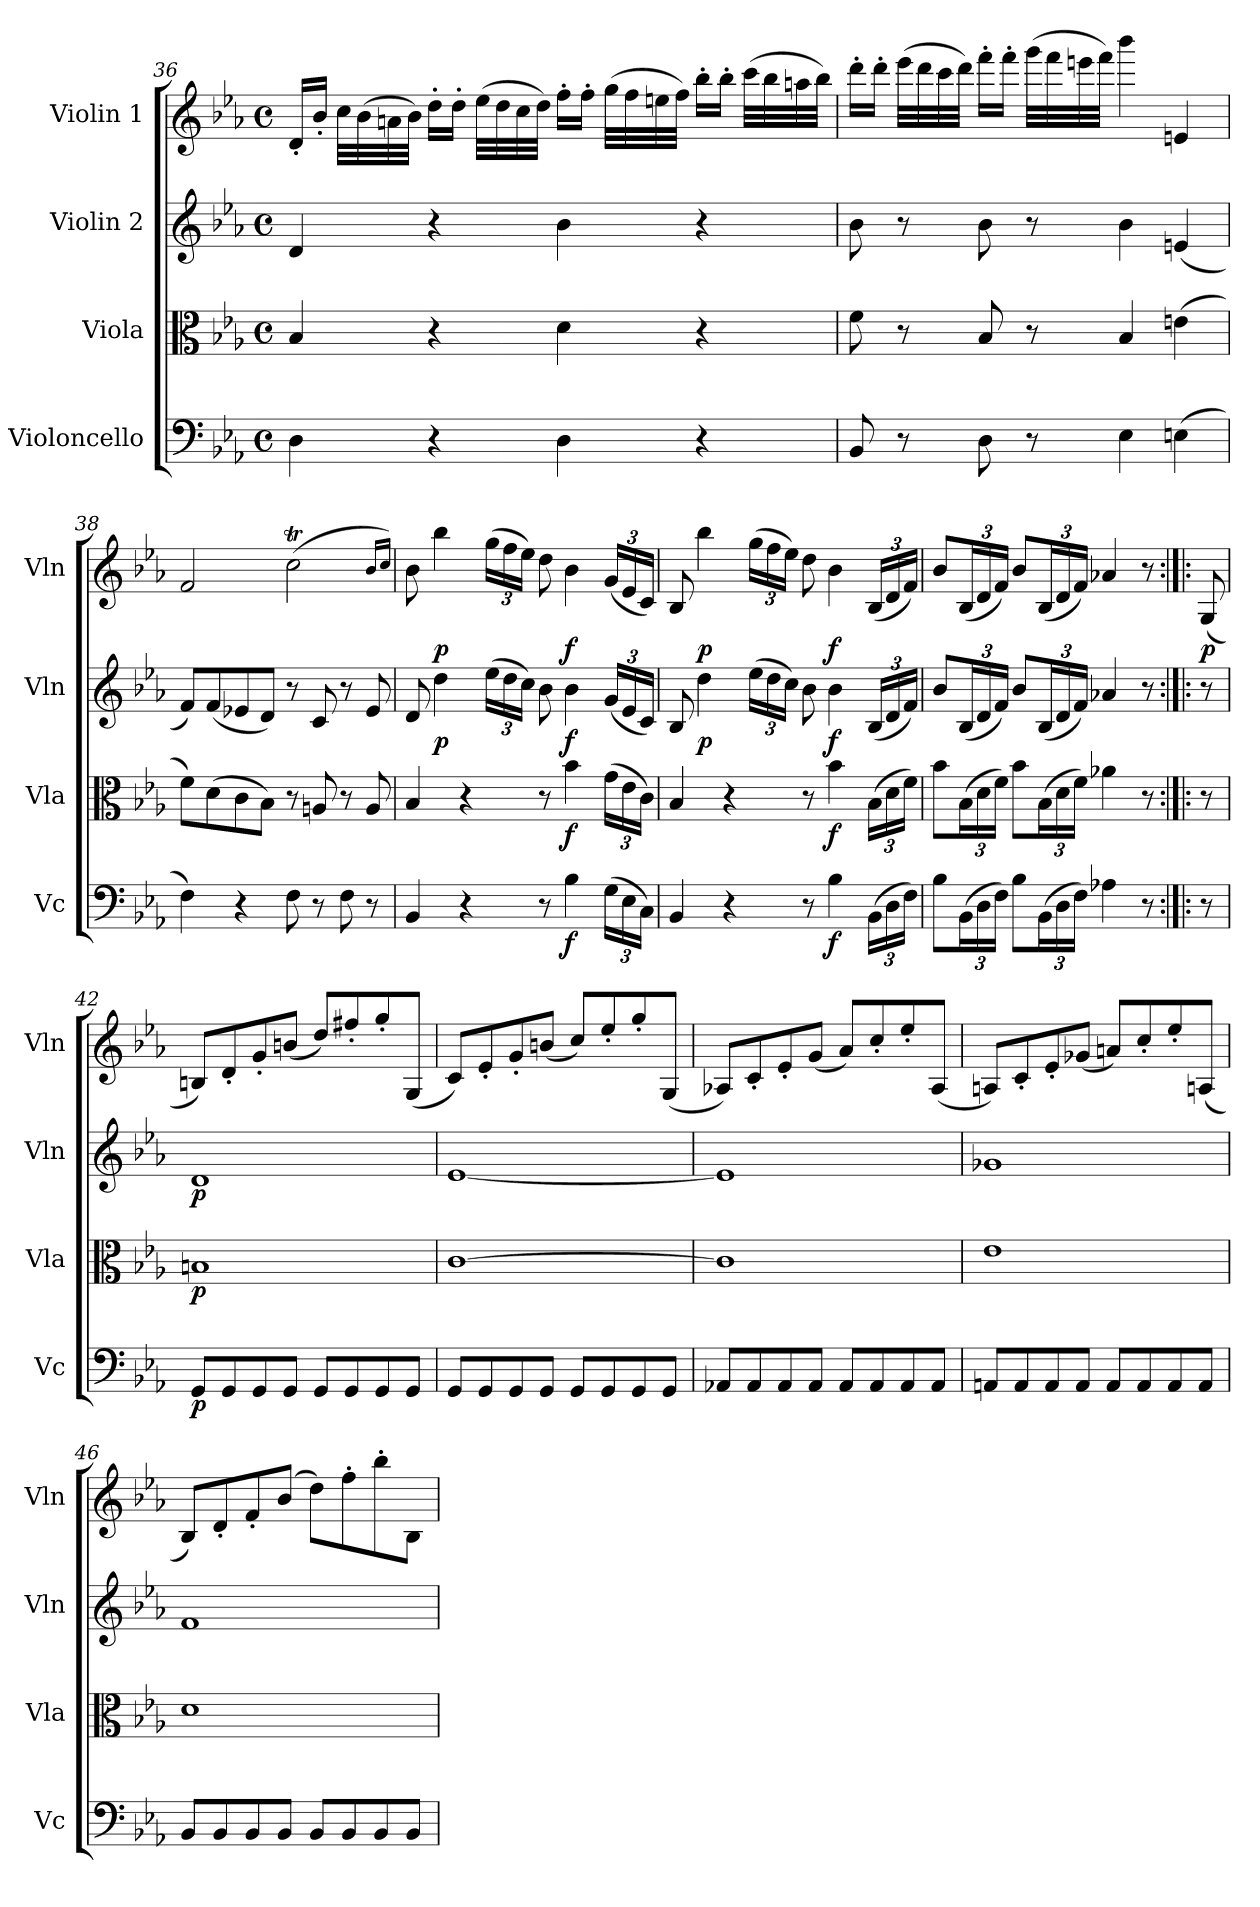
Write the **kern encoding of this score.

**kern	**dynam	**kern	**dynam	**kern	**dynam	**kern	**dynam
*part4	*part4	*part3	*part3	*part2	*part2	*part1	*part1
*staff4	*staff4	*staff3	*staff3	*staff2	*staff2	*staff1	*staff1
*I"Violoncello	*	*I"Viola	*	*I"Violin 2	*	*I"Violin 1	*
*I'Vc	*	*I'Vla	*	*I'Vln	*	*I'Vln	*
!!LO:LB:g=z
*clefF4	*	*clefC3	*	*clefG2	*	*clefG2	*
*k[b-e-a-]	*	*k[b-e-a-]	*	*k[b-e-a-]	*	*k[b-e-a-]	*
*M4/4	*	*M4/4	*	*M4/4	*	*M4/4	*
*met(c)	*	*met(c)	*	*met(c)	*	*met(c)	*
=36	=36	=36	=36	=36	=36	=36	=36
4D\	.	4B-/	.	4d/	.	16d'/LL	.
.	.	.	.	.	.	16b-'/JJ	.
.	.	.	.	.	.	32cc\LLL	.
.	.	.	.	.	.	(32b-\	.
.	.	.	.	.	.	32an\	.
.	.	.	.	.	.	32b-\JJJ)	.
4r	.	4r	.	4r	.	16dd'\LL	.
.	.	.	.	.	.	16dd'\JJ	.
.	.	.	.	.	.	(32ee-\LLL	.
.	.	.	.	.	.	32dd\	.
.	.	.	.	.	.	32cc\	.
.	.	.	.	.	.	32dd\JJJ)	.
4D\	.	4d\	.	4b-\	.	16ff'\LL	.
.	.	.	.	.	.	16ff'\JJ	.
.	.	.	.	.	.	(32gg\LLL	.
.	.	.	.	.	.	32ff\	.
.	.	.	.	.	.	32een\	.
.	.	.	.	.	.	32ff\JJJ)	.
4r	.	4r	.	4r	.	16bb-'\LL	.
.	.	.	.	.	.	16bb-'\JJ	.
.	.	.	.	.	.	(32ccc\LLL	.
.	.	.	.	.	.	32bb-\	.
.	.	.	.	.	.	32aan\	.
.	.	.	.	.	.	32bb-\JJJ)	.
=37	=37	=37	=37	=37	=37	=37	=37
8BB-/	.	8f\	.	8b-\	.	16ddd'\LL	.
.	.	.	.	.	.	16ddd'\JJ	.
8r	.	8r	.	8r	.	(32eee-\LLL	.
.	.	.	.	.	.	32ddd\	.
.	.	.	.	.	.	32ccc\	.
.	.	.	.	.	.	32ddd\JJJ)	.
8D\	.	8B-/	.	8b-\	.	16fff'\LL	.
.	.	.	.	.	.	16fff'\JJ	.
8r	.	8r	.	8r	.	(32ggg\LLL	.
.	.	.	.	.	.	32fff\	.
.	.	.	.	.	.	32eeen\	.
.	.	.	.	.	.	32fff\JJJ)	.
4E-\	.	4B-/	.	4b-\	.	4bbb-\	.
(4En\	.	(4en\	.	(4en/	.	4en/	.
!!LO:LB:g=z
=38	=38	=38	=38	=38	=38	=38	=38
4F\)	.	8f\L)	.	8f/L)	.	2f/	.
.	.	(8d\	.	(8f/	.	.	.
4r	.	8c\	.	8e-X/	.	.	.
.	.	8B-\J)	.	8d/J)	.	.	.
8F\	.	8r	.	8r	.	(2ccT\	.
8r	.	8An/	.	8c/	.	.	.
8F\	.	8r	.	8r	.	.	.
8r	.	8A/	.	8e-/	.	.	.
.	.	.	.	.	.	16qb-/LL	.
.	.	.	.	.	.	16qcc/JJ)	.
!!LO:LB:g=z
=39	=39	=39	=39	=39	=39	=39	=39
4BB-/	.	4B-/	.	8d/	.	8b-\	.
!	!	!	!	!	!LO:DY:b	!	!LO:DY:b
.	.	.	.	4dd\	p	4bb-\	p
4r	.	4r	.	.	.	.	.
*	*	*	*	*Xbrackettup	*	*Xbrackettup	*
.	.	.	.	(24ee-\LL	.	(24gg\LL	.
.	.	.	.	24dd\	.	24ff\	.
.	.	.	.	24cc\JJ)	.	24ee-\JJ)	.
8r	.	8r	.	8b-\	.	8dd\	.
!	!LO:DY:b	!	!LO:DY:b	!	!LO:DY:b	!	!LO:DY:b
4B-\	f	4b-\	f	4b-\	f	4b-\	f
*Xbrackettup	*	*Xbrackettup	*	*	*	*	*
(24G\LL	.	(24g\LL	.	(24g/LL	.	(24g/LL	.
24E-\	.	24e-\	.	24e-/	.	24e-/	.
24C\JJ)	.	24c\JJ)	.	24c/JJ)	.	24c/JJ)	.
=40	=40	=40	=40	=40	=40	=40	=40
4BB-/	.	4B-/	.	8B-/	.	8B-/	.
!	!	!	!	!	!LO:DY:b	!	!LO:DY:b
.	.	.	.	4dd\	p	4bb-\	p
4r	.	4r	.	.	.	.	.
.	.	.	.	(24ee-\LL	.	(24gg\LL	.
.	.	.	.	24dd\	.	24ff\	.
.	.	.	.	24cc\JJ)	.	24ee-\JJ)	.
8r	.	8r	.	8b-\	.	8dd\	.
!	!LO:DY:b	!	!LO:DY:b	!	!LO:DY:b	!	!LO:DY:b
4B-\	f	4b-\	f	4b-\	f	4b-\	f
(24BB-\LL	.	(24B-\LL	.	(24B-/LL	.	(24B-/LL	.
24D\	.	24d\	.	24d/	.	24d/	.
24F\JJ)	.	24f\JJ)	.	24f/JJ)	.	24f/JJ)	.
=41	=41	=41	=41	=41	=41	=41	=41
8B-\L	.	8b-\L	.	8b-/L	.	8b-/L	.
(24BB-\L	.	(24B-\L	.	(24B-/L	.	(24B-/L	.
24D\	.	24d\	.	24d/	.	24d/	.
24F\JJ)	.	24f\JJ)	.	24f/JJ)	.	24f/JJ)	.
8B-\L	.	8b-\L	.	8b-/L	.	8b-/L	.
(24BB-\L	.	(24B-\L	.	(24B-/L	.	(24B-/L	.
24D\	.	24d\	.	24d/	.	24d/	.
24F\JJ)	.	24f\JJ)	.	24f/JJ)	.	24f/JJ)	.
4A-X\	.	4a-X\	.	4a-X/	.	4a-X/	.
8r	.	8r	.	8r	.	8r	.
!!LO:PB:g=z
=41X1:|!|:	=41X1:|!|:	=41X1:|!|:	=41X1:|!|:	=41X1:|!|:	=41X1:|!|:	=41X1:|!|:	=41X1:|!|:
!	!	!	!	!	!	!	!LO:DY:b
8r	.	8r	.	8r	.	(8G/	p
=42	=42	=42	=42	=42	=42	=42	=42
!	!LO:DY:b	!	!LO:DY:b	!	!LO:DY:b	!	!
8GG/L	p	1Bn	p	1d	p	8Bn/L)	.
8GG/	.	.	.	.	.	8d'/	.
8GG/	.	.	.	.	.	8g'/	.
8GG/J	.	.	.	.	.	(8bn/J	.
8GG/L	.	.	.	.	.	8dd/L)	.
8GG/	.	.	.	.	.	8ff#X'/	.
8GG/	.	.	.	.	.	8gg'/	.
8GG/J	.	.	.	.	.	(8G/J	.
=43	=43	=43	=43	=43	=43	=43	=43
8GG/L	.	[1c	.	[1e-	.	8c/L)	.
8GG/	.	.	.	.	.	8e-'/	.
8GG/	.	.	.	.	.	8g'/	.
8GG/J	.	.	.	.	.	(8bn/J	.
8GG/L	.	.	.	.	.	8cc/L)	.
8GG/	.	.	.	.	.	8ee-'/	.
8GG/	.	.	.	.	.	8gg'/	.
8GG/J	.	.	.	.	.	(8G/J	.
=44	=44	=44	=44	=44	=44	=44	=44
8AA-X/L	.	1c]	.	1e-]	.	8A-X/L)	.
8AA-/	.	.	.	.	.	8c'/	.
8AA-/	.	.	.	.	.	8e-'/	.
8AA-/J	.	.	.	.	.	(8g/J	.
8AA-/L	.	.	.	.	.	8a-/L)	.
8AA-/	.	.	.	.	.	8cc'/	.
8AA-/	.	.	.	.	.	8ee-'/	.
8AA-/J	.	.	.	.	.	(8A-/J	.
=45	=45	=45	=45	=45	=45	=45	=45
8AAn/L	.	1e-	.	1g-X	.	8An/L)	.
8AA/	.	.	.	.	.	8c'/	.
8AA/	.	.	.	.	.	8e-'/	.
8AA/J	.	.	.	.	.	(8g-X/J	.
8AA/L	.	.	.	.	.	8an/L)	.
8AA/	.	.	.	.	.	8cc'/	.
8AA/	.	.	.	.	.	8ee-'/	.
8AA/J	.	.	.	.	.	(8An/J	.
!!LO:LB:g=z
=46	=46	=46	=46	=46	=46	=46	=46
8BB-/L	.	1d	.	1f	.	8B-/L)	.
8BB-/	.	.	.	.	.	8d'/	.
8BB-/	.	.	.	.	.	8f'/	.
8BB-/J	.	.	.	.	.	(8b-/J	.
8BB-/L	.	.	.	.	.	8dd\L)	.
8BB-/	.	.	.	.	.	8ff'\	.
8BB-/	.	.	.	.	.	8bb-'\	.
8BB-/J	.	.	.	.	.	8B-\J	.
=	=	=	=	=	=	=	=
*-	*-	*-	*-	*-	*-	*-	*-
